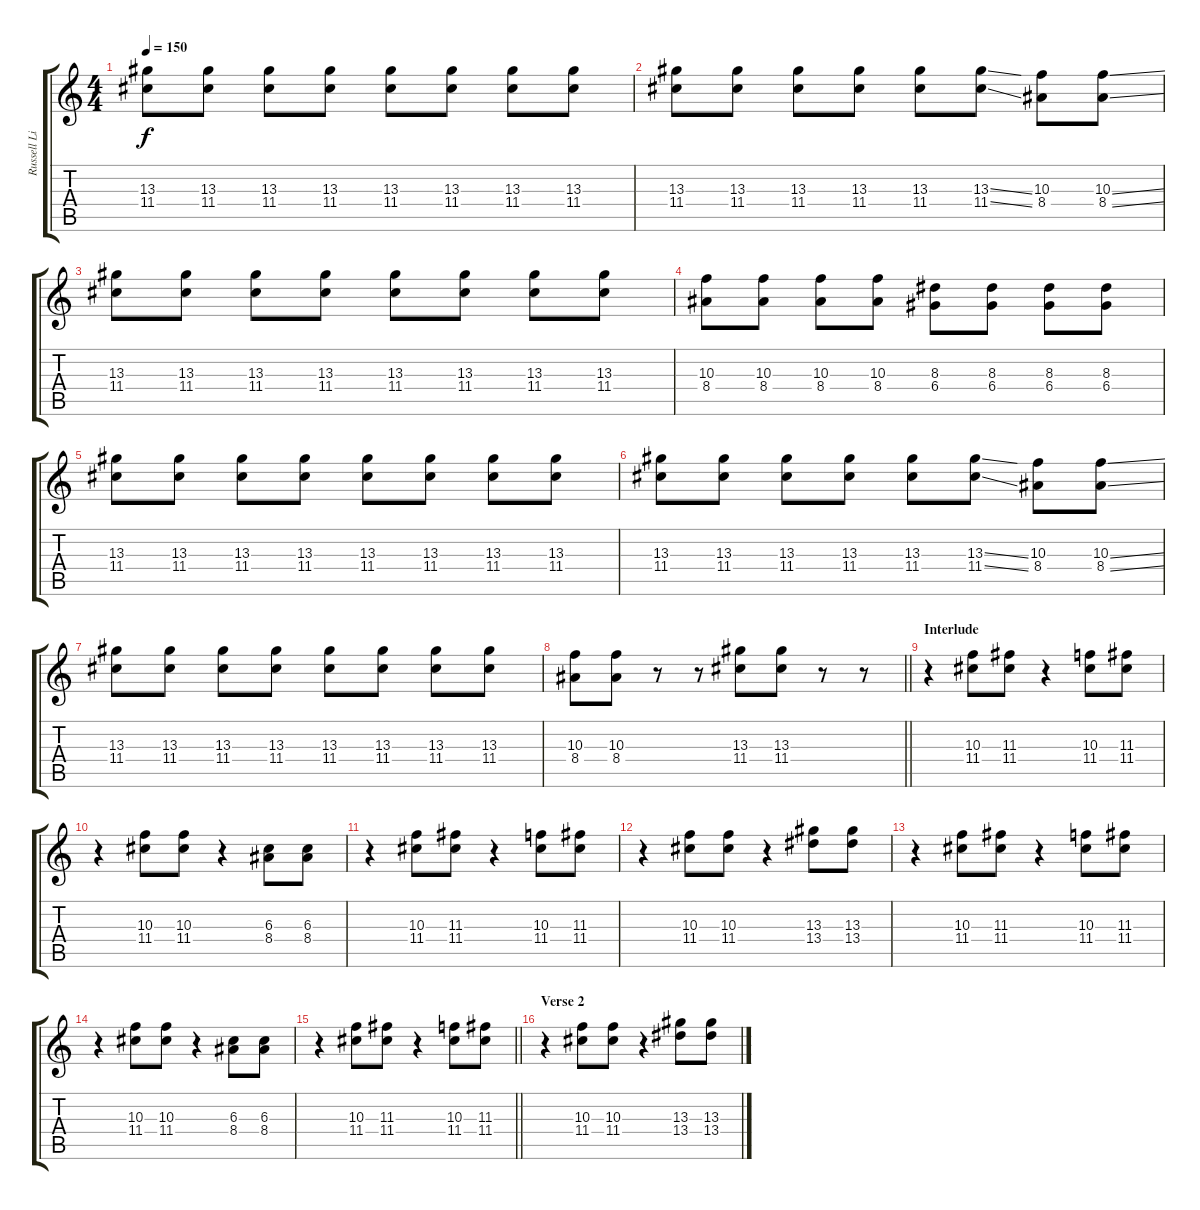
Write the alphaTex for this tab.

\track ("Russell Lissack (Lead Guitar)" "Russell Li") {instrument overdrivenguitar}
\staff {score tabs}
\tuning (E4 B3 G3 D3 A2 E2) {hide}
\ts (4 4)
\tempo 150
\clef g2
\ks c
(13.3 11.4).8{dy f} (13.3 11.4).8 (13.3 11.4).8 (13.3 11.4).8 (13.3 11.4).8 (13.3 11.4).8 (13.3 11.4).8 (13.3 11.4).8 |
(13.3 11.4).8 (13.3 11.4).8 (13.3 11.4).8 (13.3 11.4).8 (13.3 11.4).8 (13.3{ss} 11.4{ss}).8 (10.3 8.4).8 (10.3{ss} 8.4{ss}).8 |
(13.3 11.4).8 (13.3 11.4).8 (13.3 11.4).8 (13.3 11.4).8 (13.3 11.4).8 (13.3 11.4).8 (13.3 11.4).8 (13.3 11.4).8 |
(10.3 8.4).8 (10.3 8.4).8 (10.3 8.4).8 (10.3 8.4).8 (8.3 6.4).8 (8.3 6.4).8 (8.3 6.4).8 (8.3 6.4).8 |
(13.3 11.4).8 (13.3 11.4).8 (13.3 11.4).8 (13.3 11.4).8 (13.3 11.4).8 (13.3 11.4).8 (13.3 11.4).8 (13.3 11.4).8 |
(13.3 11.4).8 (13.3 11.4).8 (13.3 11.4).8 (13.3 11.4).8 (13.3 11.4).8 (13.3{ss} 11.4{ss}).8 (10.3 8.4).8 (10.3{ss} 8.4{ss}).8 |
(13.3 11.4).8 (13.3 11.4).8 (13.3 11.4).8 (13.3 11.4).8 (13.3 11.4).8 (13.3 11.4).8 (13.3 11.4).8 (13.3 11.4).8 |
\barLineRight lightlight
(10.3 8.4).8 (10.3 8.4).8 r.8 r.8 (13.3 11.4).8 (13.3 11.4).8 r.8 r.8 |
\section ("" "Interlude")
r.4 (10.3 11.4).8 (11.3 11.4).8 r.4 (10.3 11.4).8 (11.3 11.4).8 |
r.4 (10.3 11.4).8 (10.3 11.4).8 r.4 (6.3 8.4).8 (6.3 8.4).8 |
r.4 (10.3 11.4).8 (11.3 11.4).8 r.4 (10.3 11.4).8 (11.3 11.4).8 |
r.4 (10.3 11.4).8 (10.3 11.4).8 r.4 (13.3 13.4).8 (13.3 13.4).8 |
r.4 (10.3 11.4).8 (11.3 11.4).8 r.4 (10.3 11.4).8 (11.3 11.4).8 |
r.4 (10.3 11.4).8 (10.3 11.4).8 r.4 (6.3 8.4).8 (6.3 8.4).8 |
\barLineRight lightlight
r.4 (10.3 11.4).8 (11.3 11.4).8 r.4 (10.3 11.4).8 (11.3 11.4).8 |
\section ("" "Verse 2")
r.4 (10.3 11.4).8 (10.3 11.4).8 r.4 (13.3 13.4).8 (13.3 13.4).8
